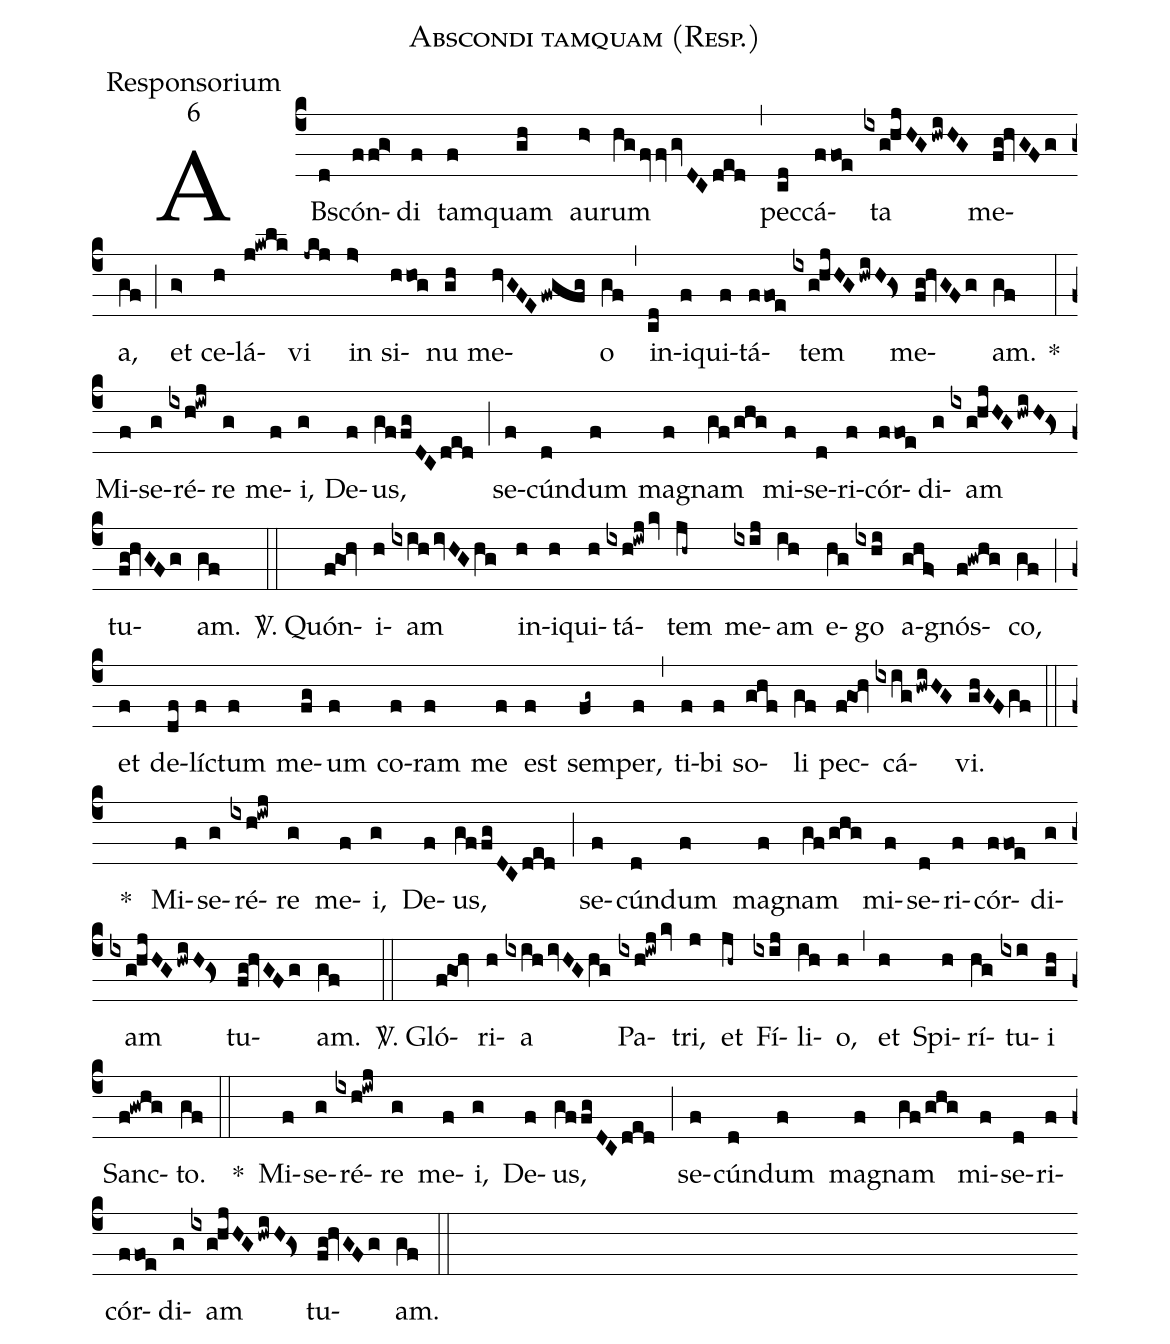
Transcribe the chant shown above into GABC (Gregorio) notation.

name:Abscondi tamquam (Resp.);
office-part:Responsorium;
mode:6;
%%
(c4)ABs(d)cón(ffg>)di(f) tam(f)quam(gh) au(h>)rum(hg/fvfvgvDCded) (,) pec(cd)cá(ffoe)ta(ixghjHG/hwiHG) me(fg!hvGFg)a,(gf) (;) et(g>) ce(h)lá(j!kwlk)vi(-jkj) in(j>) si(hhog)nu(gh) me(hvGFE/fwgfg)o(gf) (,) in(cd)i(f)qui(f)tá(ffoe)tem(ixghjHG/hwiH!Gs>) me(fg!hvGFg)am.(gf) *(:) Mi(f)se(g)ré(ixh!iwj)re(g) me(f)i,(g) De(f)us,(gffgDCded) (;) se(f)cún(d)dum(f) ma(f)gnam(gf/ghg) mi(f)se(d)ri(f)cór(ffoe)di(g)am(ixghjHG/hwiH!Gs>) tu(fg!hvGFg)am.(gf) (::)

<sp>V/</sp>. Quón(f!goh)i(h)am(ixih/ivHGhg) in(h)i(h)qui(h)tá(ixh!iwj/kv)tem(jh~) me(ixij)am(ih) e(hg)go(ixhi) a(ghf>)gnós(f!gwhg)co,(gf) (;) et(f) de(df)líc(f)tum(f) me(fg)um(f) co(f)ram(f) me(f) est(f) sem(fg~)per,(f) (,) ti(f)bi(f) so(ghf)li(gf) pec(f!goh)cá(ixig/hwiHG)vi.(ghGFgf) (::)
*() Mi(f)se(g)ré(ixh!iwj)re(g) me(f)i,(g) De(f)us,(gffgDCded) (;) se(f)cún(d)dum(f) ma(f)gnam(gf/ghg) mi(f)se(d)ri(f)cór(ffoe)di(g)am(ixghjHG/hwiH!Gs>) tu(fg!hvGFg)am.(gf) (::)

<sp>V/</sp>. Gló(f!goh)ri(h)a(ixih/ivHGhg) Pa(ixh!iwj/kv)tri,(j) et(jh~) Fí(ixij)li(ih)o,(h) (,) et(h) Spi(h)rí(hg)tu(ixi)i(gh) Sanc(f!gwhg)to.(gf) (::)
*() Mi(f)se(g)ré(ixh!iwj)re(g) me(f)i,(g) De(f)us,(gffgDCded) (;) se(f)cún(d)dum(f) ma(f)gnam(gf/ghg) mi(f)se(d)ri(f)cór(ffoe)di(g)am(ixghjHG/hwiH!Gs>) tu(fg!hvGFg)am.(gf) (::)
